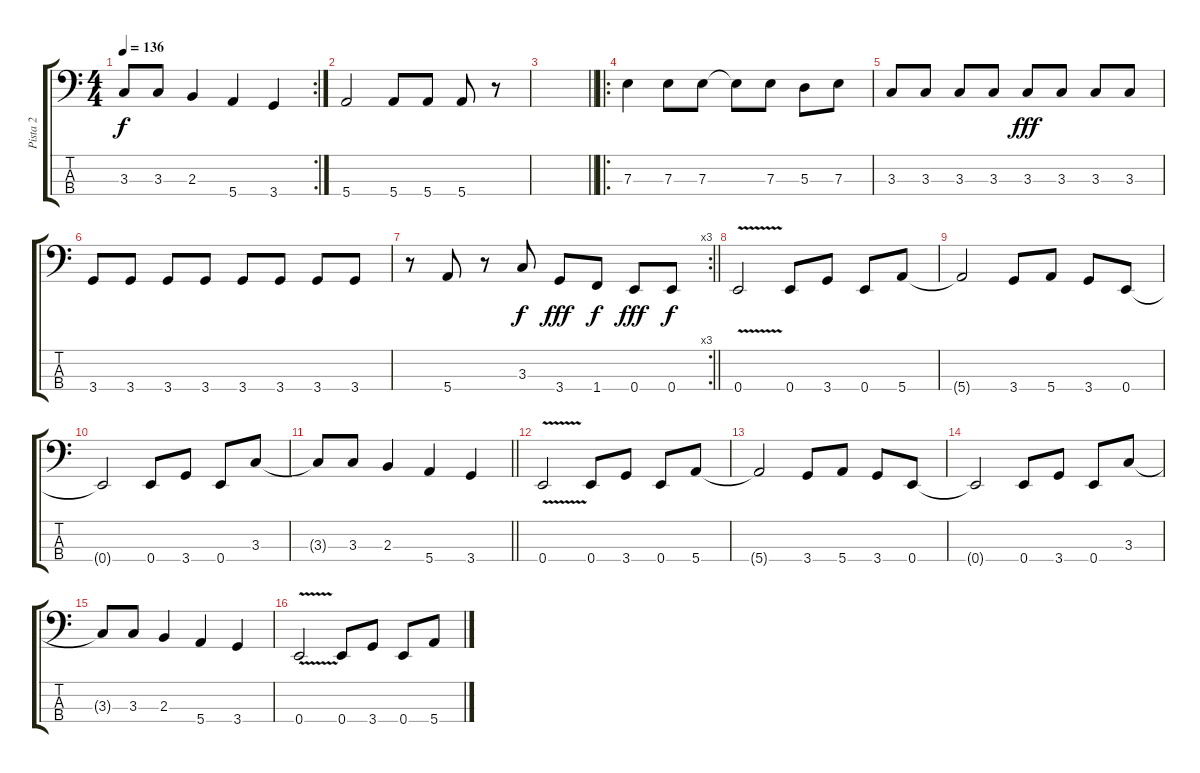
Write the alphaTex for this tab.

\track ("Pista 2" "Pista 2") {instrument electricbassfinger}
\staff {score tabs}
\tuning (G2 D2 A1 E1) {hide}
\rc 2
\ts (4 4)
\tempo 136
\clef f4
\ks c
3.3{t}.8{dy f} 3.3.8 2.3.4 5.4.4 3.4.4 |
5.4.2 5.4.8 5.4.8 5.4.8 r.8 |
\barLineRight lightlight
|
\ro
7.3.4{volume 15} 7.3.8 7.3.8 7.3{t}.8 7.3.8 5.3.8 7.3.8 |
3.3.8 3.3.8 3.3.8 3.3.8 3.3.8{dy fff} 3.3.8 3.3.8 3.3.8 |
3.4.8 3.4.8 3.4.8 3.4.8 3.4.8 3.4.8 3.4.8 3.4.8 |
\rc 3
\barLineRight lightlight
r.8 5.4.8 r.8 3.3.8{dy f} 3.4.8{dy fff} 1.4.8{dy f} 0.4.8{dy fff} 0.4.8{dy f} |
0.4{v}.2 0.4.8 3.4.8 0.4.8 5.4.8 |
5.4{t}.2 3.4.8 5.4.8 3.4.8 0.4.8 |
0.4{t}.2 0.4.8 3.4.8 0.4.8 3.3.8 |
\barLineRight lightlight
3.3{t}.8 3.3.8 2.3.4 5.4.4 3.4.4 |
0.4{v}.2 0.4.8 3.4.8 0.4.8 5.4.8 |
5.4{t}.2 3.4.8 5.4.8 3.4.8 0.4.8 |
0.4{t}.2 0.4.8 3.4.8 0.4.8 3.3.8 |
3.3{t}.8 3.3.8 2.3.4 5.4.4 3.4.4 |
0.4{v}.2 0.4.8 3.4.8 0.4.8 5.4.8
